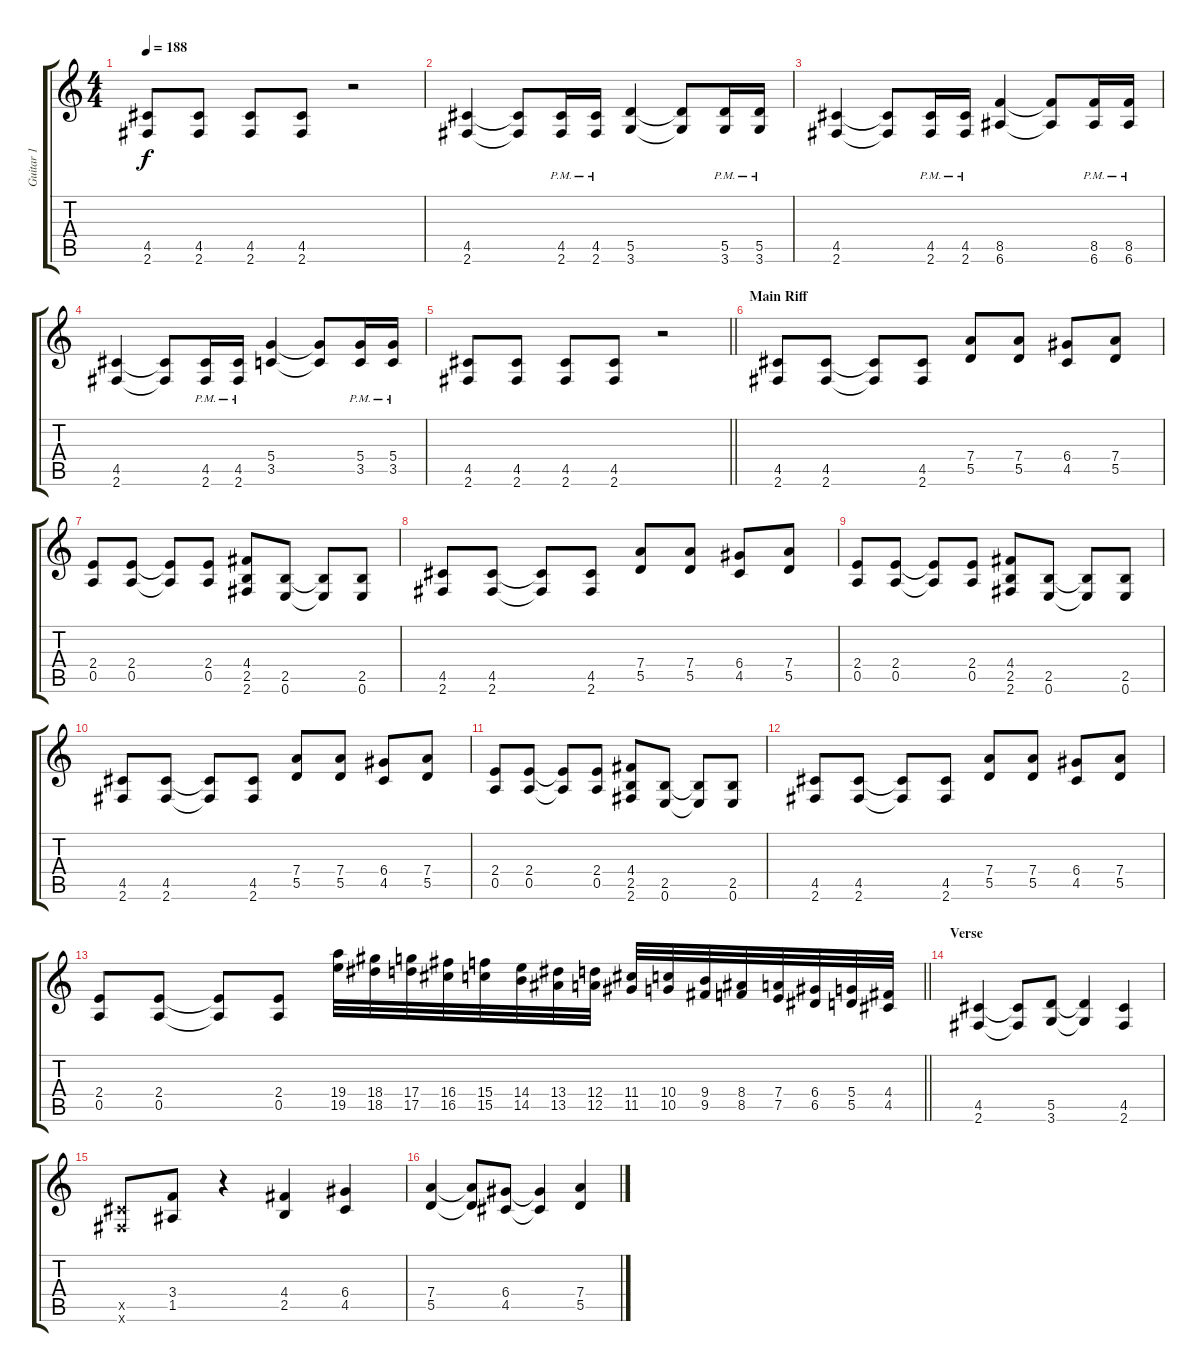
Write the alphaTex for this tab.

\track ("Guitar 1" "Guitar 1") {instrument overdrivenguitar}
\staff {score tabs}
\tuning (E4 B3 G3 D3 A2 E2) {hide}
\ts (4 4)
\tempo 188
\clef g2
\ks c
(4.5 2.6).8{dy f} (4.5 2.6).8 (4.5 2.6).8 (4.5 2.6).8 r.2 |
(4.5 2.6).4 (4.5{t} 2.6{t}).8 (4.5{pm} 2.6{pm}).16 (4.5{pm} 2.6{pm}).16 (5.5 3.6).4 (5.5{t} 3.6{t}).8 (5.5{pm} 3.6{pm}).16 (5.5{pm} 3.6{pm}).16 |
(4.5 2.6).4 (4.5{t} 2.6{t}).8 (4.5{pm} 2.6{pm}).16 (4.5{pm} 2.6{pm}).16 (8.5 6.6).4 (8.5{t} 6.6{t}).8 (8.5{pm} 6.6{pm}).16 (8.5{pm} 6.6{pm}).16 |
(4.5 2.6).4 (4.5{t} 2.6{t}).8 (4.5{pm} 2.6{pm}).16 (4.5{pm} 2.6{pm}).16 (5.4 3.5).4 (5.4{t} 3.5{t}).8 (5.4{pm} 3.5{pm}).16 (5.4{pm} 3.5{pm}).16 |
\barLineRight lightlight
(4.5 2.6).8 (4.5 2.6).8 (4.5 2.6).8 (4.5 2.6).8 r.2 |
\section ("" "Main Riff")
(4.5 2.6).8 (4.5 2.6).8 (4.5{t} 2.6{t}).8 (4.5 2.6).8 (7.4 5.5).8 (7.4 5.5).8 (6.4 4.5).8 (7.4 5.5).8 |
(2.4 0.5).8 (2.4 0.5).8 (2.4{t} 0.5{t}).8 (2.4 0.5).8 (4.4 2.5 2.6).8 (2.5 0.6).8 (2.5{t} 0.6{t}).8 (2.5 0.6).8 |
(4.5 2.6).8 (4.5 2.6).8 (4.5{t} 2.6{t}).8 (4.5 2.6).8 (7.4 5.5).8 (7.4 5.5).8 (6.4 4.5).8 (7.4 5.5).8 |
(2.4 0.5).8 (2.4 0.5).8 (2.4{t} 0.5{t}).8 (2.4 0.5).8 (4.4 2.5 2.6).8 (2.5 0.6).8 (2.5{t} 0.6{t}).8 (2.5 0.6).8 |
(4.5 2.6).8 (4.5 2.6).8 (4.5{t} 2.6{t}).8 (4.5 2.6).8 (7.4 5.5).8 (7.4 5.5).8 (6.4 4.5).8 (7.4 5.5).8 |
(2.4 0.5).8 (2.4 0.5).8 (2.4{t} 0.5{t}).8 (2.4 0.5).8 (4.4 2.5 2.6).8 (2.5 0.6).8 (2.5{t} 0.6{t}).8 (2.5 0.6).8 |
(4.5 2.6).8 (4.5 2.6).8 (4.5{t} 2.6{t}).8 (4.5 2.6).8 (7.4 5.5).8 (7.4 5.5).8 (6.4 4.5).8 (7.4 5.5).8 |
\barLineRight lightlight
(2.4 0.5).8 (2.4 0.5).8 (2.4{t} 0.5{t}).8 (2.4 0.5).8 (19.4 19.5).32 (18.4 18.5).32 (17.4 17.5).32 (16.4 16.5).32 (15.4 15.5).32 (14.4 14.5).32 (13.4 13.5).32 (12.4 12.5).32 (11.4 11.5).32 (10.4 10.5).32 (9.4 9.5).32 (8.4 8.5).32 (7.4 7.5).32 (6.4 6.5).32 (5.4 5.5).32 (4.4 4.5).32 |
\section ("" "Verse")
(4.5 2.6).4 (4.5{t} 2.6{t}).8 (5.5 3.6).8 (5.5{t} 3.6{t}).4 (4.5 2.6).4 |
(4.5{x} 2.6{x}).8 (3.4 1.5).8 r.4 (4.4 2.5).4 (6.4 4.5).4 |
(7.4 5.5).4 (7.4{t} 5.5{t}).8 (6.4 4.5).8 (6.4{t} 4.5{t}).4 (7.4 5.5).4
